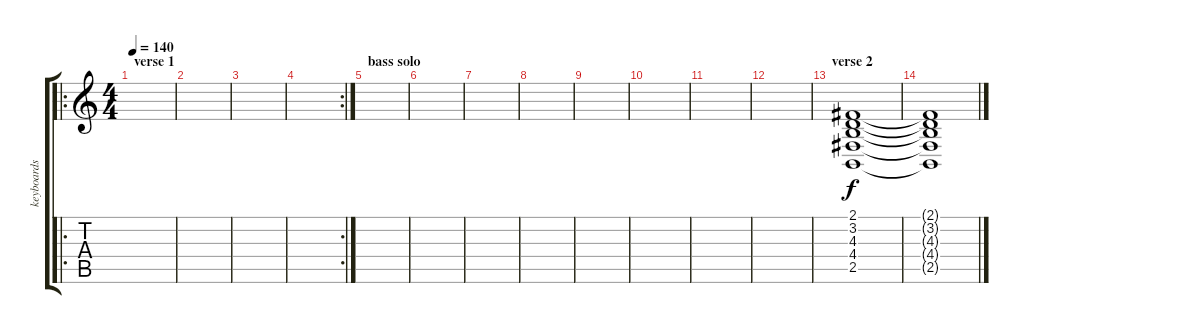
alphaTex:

\track ("keyboards" "keyboards") {instrument acousticgrandpiano}
\staff {score tabs}
\tuning (E4 B3 G3 D3 A2 E2) {hide}
\ro
\ts (4 4)
\section ("" "verse 1")
\tempo 140
\clef g2
\ks c
|
|
|
\rc 2
|
\section ("" "bass solo")
|
|
|
|
|
|
|
|
\section ("" "verse 2")
(2.1 3.2 4.3 4.4 2.5).1 |
(2.1{t} 3.2{t} 4.3{t} 4.4{t} 2.5{t}).1
